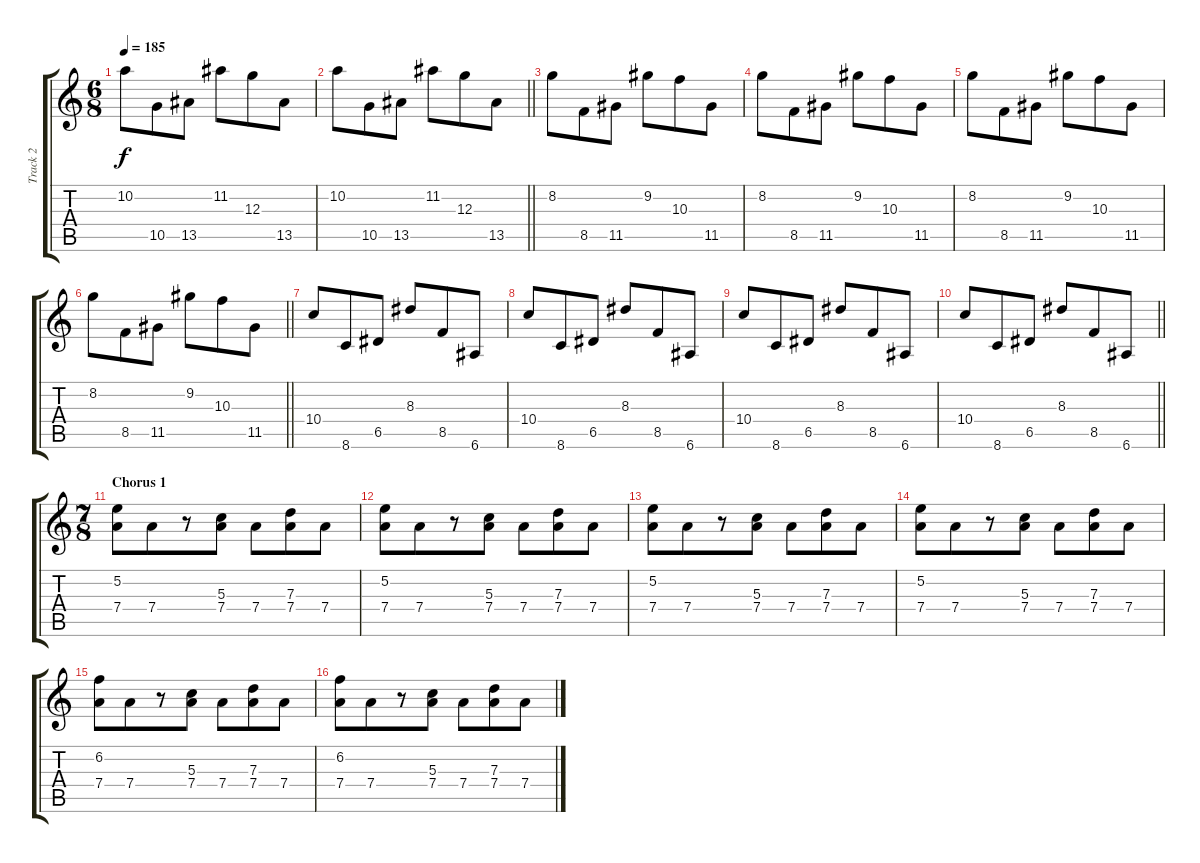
\track ("Track 2" "Track 2") {instrument electricguitarclean}
\staff {score tabs}
\tuning (E4 B3 G3 D3 A2 E2) {hide}
\ts (6 8)
\tempo 185
\clef g2
\ks c
10.2.8{dy f} 10.5.8 13.5.8 11.2.8 12.3.8 13.5.8 |
\barLineRight lightlight
10.2.8 10.5.8 13.5.8 11.2.8 12.3.8 13.5.8 |
8.2.8 8.5.8 11.5.8 9.2.8 10.3.8 11.5.8 |
8.2.8 8.5.8 11.5.8 9.2.8 10.3.8 11.5.8 |
8.2.8 8.5.8 11.5.8 9.2.8 10.3.8 11.5.8 |
\barLineRight lightlight
8.2.8 8.5.8 11.5.8 9.2.8 10.3.8 11.5.8 |
10.4.8 8.6.8 6.5.8 8.3.8 8.5.8 6.6.8 |
10.4.8 8.6.8 6.5.8 8.3.8 8.5.8 6.6.8 |
10.4.8 8.6.8 6.5.8 8.3.8 8.5.8 6.6.8 |
\barLineRight lightlight
10.4.8 8.6.8 6.5.8 8.3.8 8.5.8 6.6.8 |
\ts (7 8)
\section ("" "Chorus 1")
(5.2 7.4).8{instrument electricguitarclean} 7.4.8 r.8 (5.3 7.4).8 7.4.8 (7.3 7.4).8 7.4.8 |
(5.2 7.4).8 7.4.8 r.8 (5.3 7.4).8 7.4.8 (7.3 7.4).8 7.4.8 |
(5.2 7.4).8 7.4.8 r.8 (5.3 7.4).8 7.4.8 (7.3 7.4).8 7.4.8 |
(5.2 7.4).8 7.4.8 r.8 (5.3 7.4).8 7.4.8 (7.3 7.4).8 7.4.8 |
(6.2 7.4).8 7.4.8 r.8 (5.3 7.4).8 7.4.8 (7.3 7.4).8 7.4.8 |
(6.2 7.4).8 7.4.8 r.8 (5.3 7.4).8 7.4.8 (7.3 7.4).8 7.4.8
